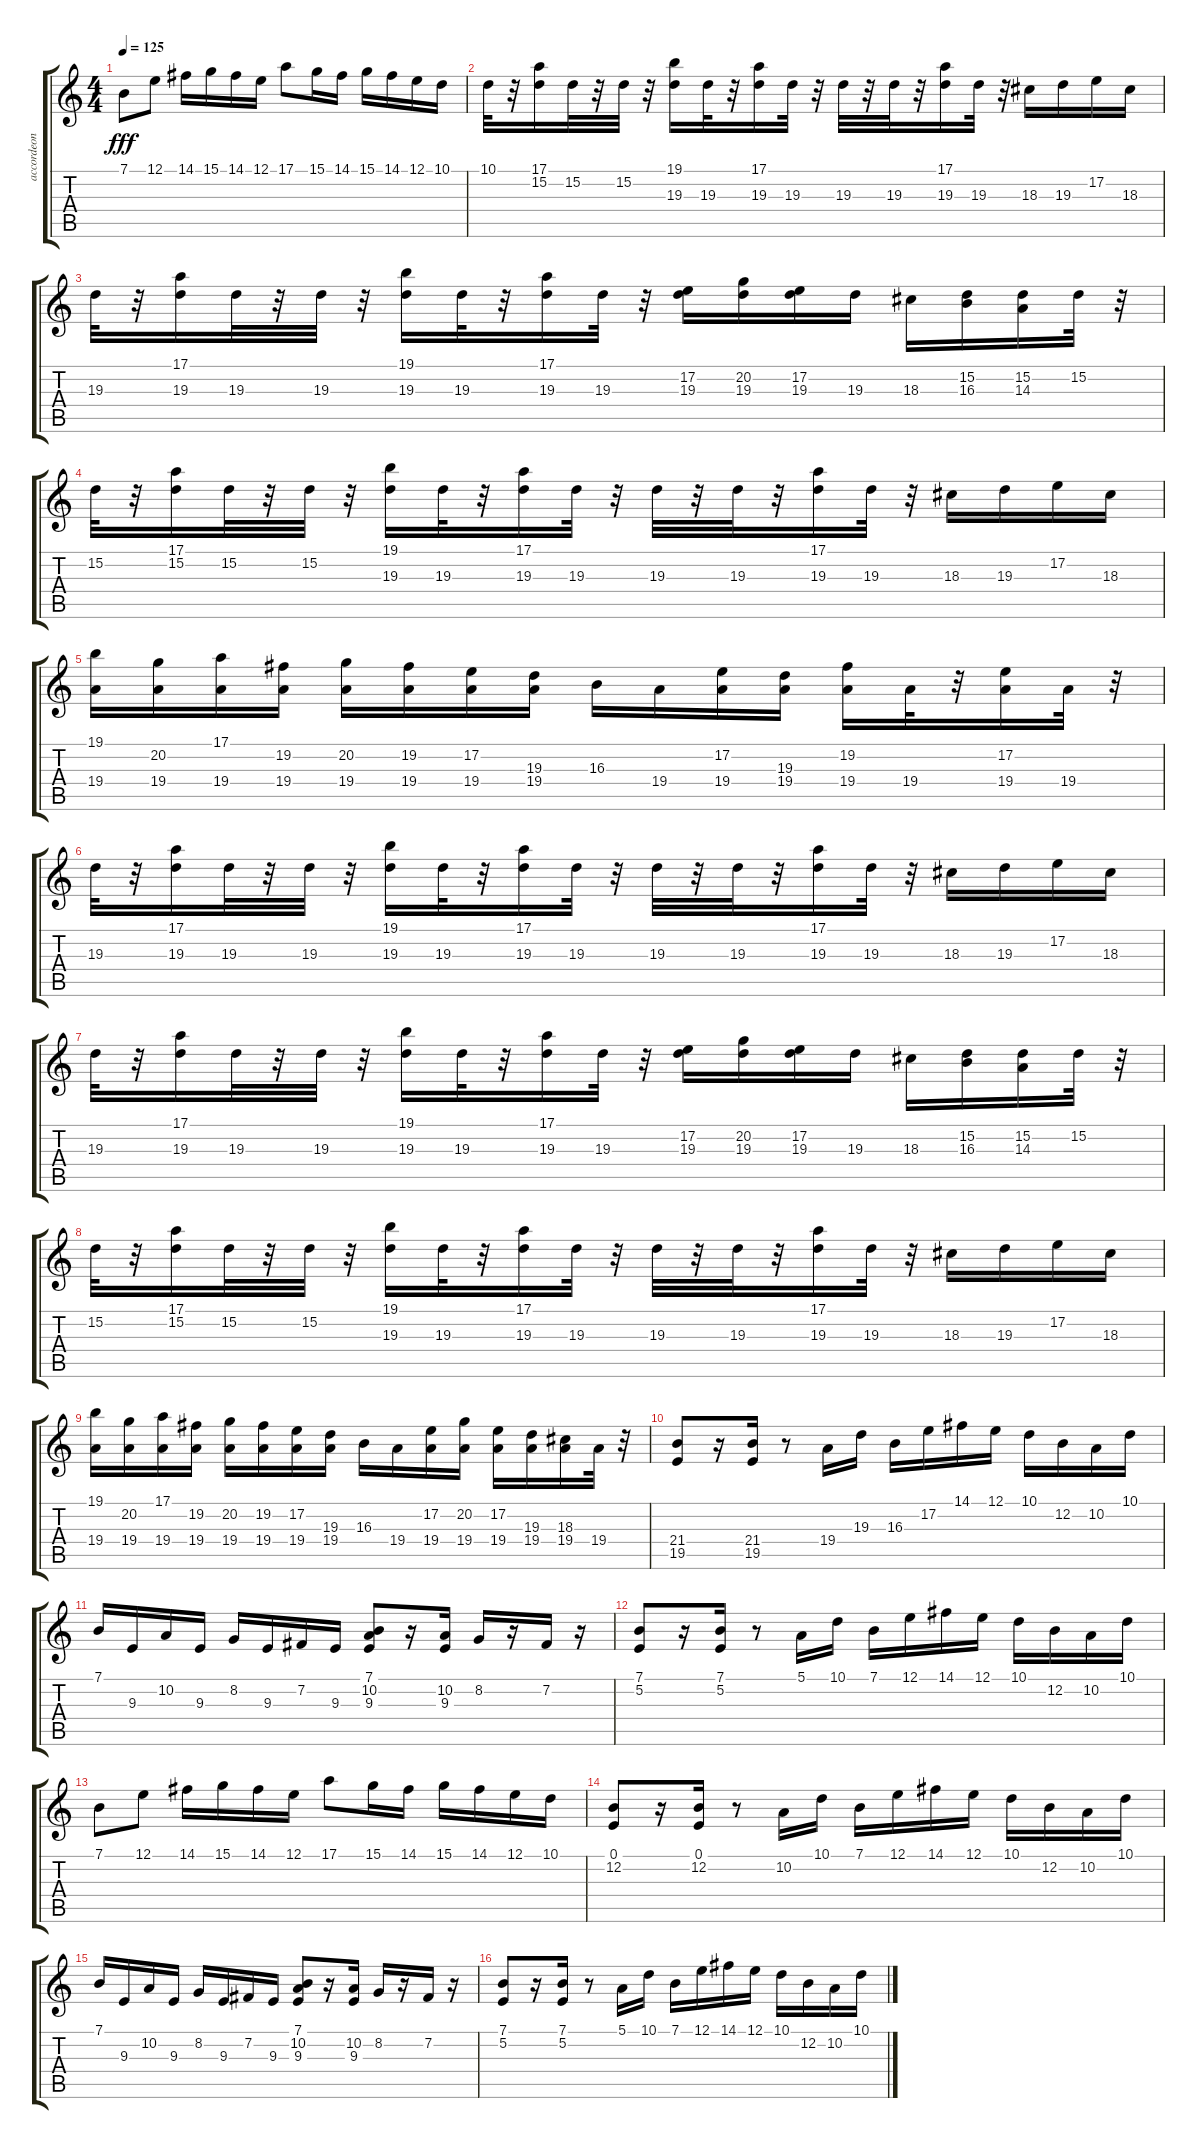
\track ("accordeon" "accordeon") {instrument tangoaccordion}
\staff {score tabs}
\tuning (E4 B3 G3 D3 A2 E2) {hide}
\ts (4 4)
\tempo 125
\clef g2
\ks c
7.1.8{dy fff} 12.1.8 14.1.16 15.1.16 14.1.16 12.1.16 17.1.8 15.1.16 14.1.16 15.1.16 14.1.16 12.1.16 10.1.16 |
10.1.32 r.32 (17.1 15.2).16 15.2.32 r.32 15.2.32 r.32 (19.1 19.3).16 19.3.32 r.32 (17.1 19.3).16 19.3.32 r.32 19.3.32 r.32 19.3.32 r.32 (17.1 19.3).16 19.3.32 r.32 18.3.16 19.3.16 17.2.16 18.3.16 |
19.3.32 r.32 (17.1 19.3).16 19.3.32 r.32 19.3.32 r.32 (19.1 19.3).16 19.3.32 r.32 (17.1 19.3).16 19.3.32 r.32 (17.2 19.3).16 (20.2 19.3).16 (17.2 19.3).16 19.3.16 18.3.16 (15.2 16.3).16 (15.2 14.3).16 15.2.32 r.32 |
15.2.32 r.32 (17.1 15.2).16 15.2.32 r.32 15.2.32 r.32 (19.1 19.3).16 19.3.32 r.32 (17.1 19.3).16 19.3.32 r.32 19.3.32 r.32 19.3.32 r.32 (17.1 19.3).16 19.3.32 r.32 18.3.16 19.3.16 17.2.16 18.3.16 |
(19.1 19.4).16 (20.2 19.4).16 (17.1 19.4).16 (19.2 19.4).16 (20.2 19.4).16 (19.2 19.4).16 (17.2 19.4).16 (19.3 19.4).16 16.3.16 19.4.16 (17.2 19.4).16 (19.3 19.4).16 (19.2 19.4).16 19.4.32 r.32 (17.2 19.4).16 19.4.32 r.32 |
19.3.32 r.32 (17.1 19.3).16 19.3.32 r.32 19.3.32 r.32 (19.1 19.3).16 19.3.32 r.32 (17.1 19.3).16 19.3.32 r.32 19.3.32 r.32 19.3.32 r.32 (17.1 19.3).16 19.3.32 r.32 18.3.16 19.3.16 17.2.16 18.3.16 |
19.3.32 r.32 (17.1 19.3).16 19.3.32 r.32 19.3.32 r.32 (19.1 19.3).16 19.3.32 r.32 (17.1 19.3).16 19.3.32 r.32 (17.2 19.3).16 (20.2 19.3).16 (17.2 19.3).16 19.3.16 18.3.16 (15.2 16.3).16 (15.2 14.3).16 15.2.32 r.32 |
15.2.32 r.32 (17.1 15.2).16 15.2.32 r.32 15.2.32 r.32 (19.1 19.3).16 19.3.32 r.32 (17.1 19.3).16 19.3.32 r.32 19.3.32 r.32 19.3.32 r.32 (17.1 19.3).16 19.3.32 r.32 18.3.16 19.3.16 17.2.16 18.3.16 |
(19.1 19.4).16 (20.2 19.4).16 (17.1 19.4).16 (19.2 19.4).16 (20.2 19.4).16 (19.2 19.4).16 (17.2 19.4).16 (19.3 19.4).16 16.3.16 19.4.16 (17.2 19.4).16 (20.2 19.4).16 (17.2 19.4).16 (19.3 19.4).16 (18.3 19.4).16 19.4.32 r.32 |
(21.4 19.5).8{volume 14} r.16 (21.4 19.5).16 r.8 19.4.16 19.3.16 16.3.16 17.2.16 14.1.16 12.1.16 10.1.16 12.2.16 10.2.16 10.1.16 |
7.1.16 9.3.16 10.2.16 9.3.16 8.2.16 9.3.16 7.2.16 9.3.16 (7.1 10.2 9.3).8 r.16 (10.2 9.3).16 8.2.16 r.16 7.2.16 r.16 |
(7.1 5.2).8 r.16 (7.1 5.2).16 r.8 5.1.16 10.1.16 7.1.16 12.1.16 14.1.16 12.1.16 10.1.16 12.2.16 10.2.16 10.1.16 |
7.1.8 12.1.8 14.1.16 15.1.16 14.1.16 12.1.16 17.1.8 15.1.16 14.1.16 15.1.16 14.1.16 12.1.16 10.1.16 |
(0.1 12.2).8 r.16 (0.1 12.2).16 r.8 10.2.16 10.1.16 7.1.16 12.1.16 14.1.16 12.1.16 10.1.16 12.2.16 10.2.16 10.1.16 |
7.1.16 9.3.16 10.2.16 9.3.16 8.2.16 9.3.16 7.2.16 9.3.16 (7.1 10.2 9.3).8 r.16 (10.2 9.3).16 8.2.16 r.16 7.2.16 r.16 |
(7.1 5.2).8 r.16 (7.1 5.2).16 r.8 5.1.16 10.1.16 7.1.16 12.1.16 14.1.16 12.1.16 10.1.16 12.2.16 10.2.16 10.1.16
